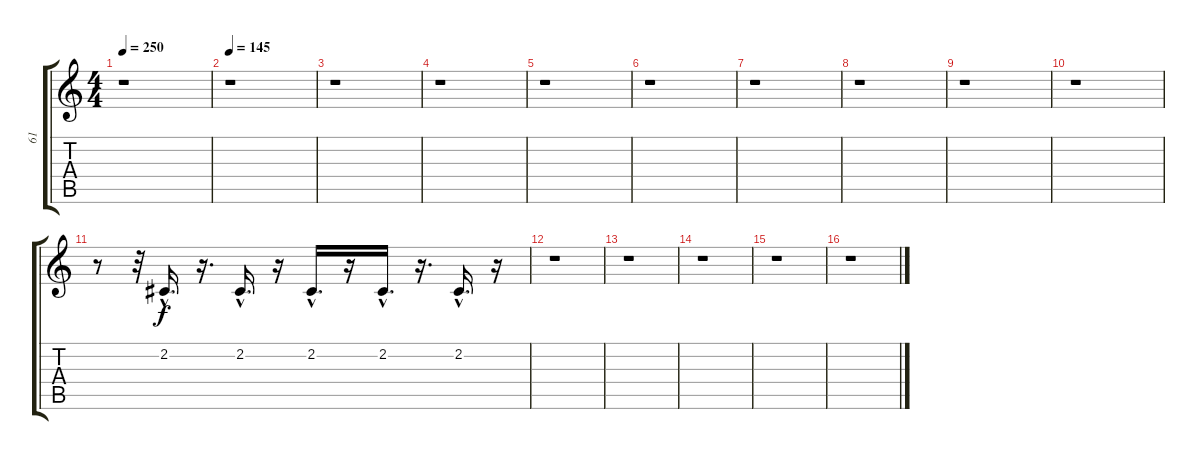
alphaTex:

\track ("61" "61") {instrument voiceoohs}
\staff {score tabs}
\tuning (E4 B3 G3 D3 A2 E2) {hide}
\ts (4 4)
\tempo 250
\clef g2
\ks c
r.1{dy f instrument voiceoohs} |
\tempo 145
r.1 |
r.1 |
r.1 |
r.1 |
r.1 |
r.1 |
r.1 |
r.1 |
r.1 |
r.8 r.32 2.2{hac}.16{d} r.16{d} 2.2{hac}.16{d} r.16 2.2{hac}.16{d} r.16 2.2{hac}.16{d} r.16{d} 2.2{hac}.16{d} r.16 |
r.1 |
r.1 |
r.1 |
r.1 |
r.1
